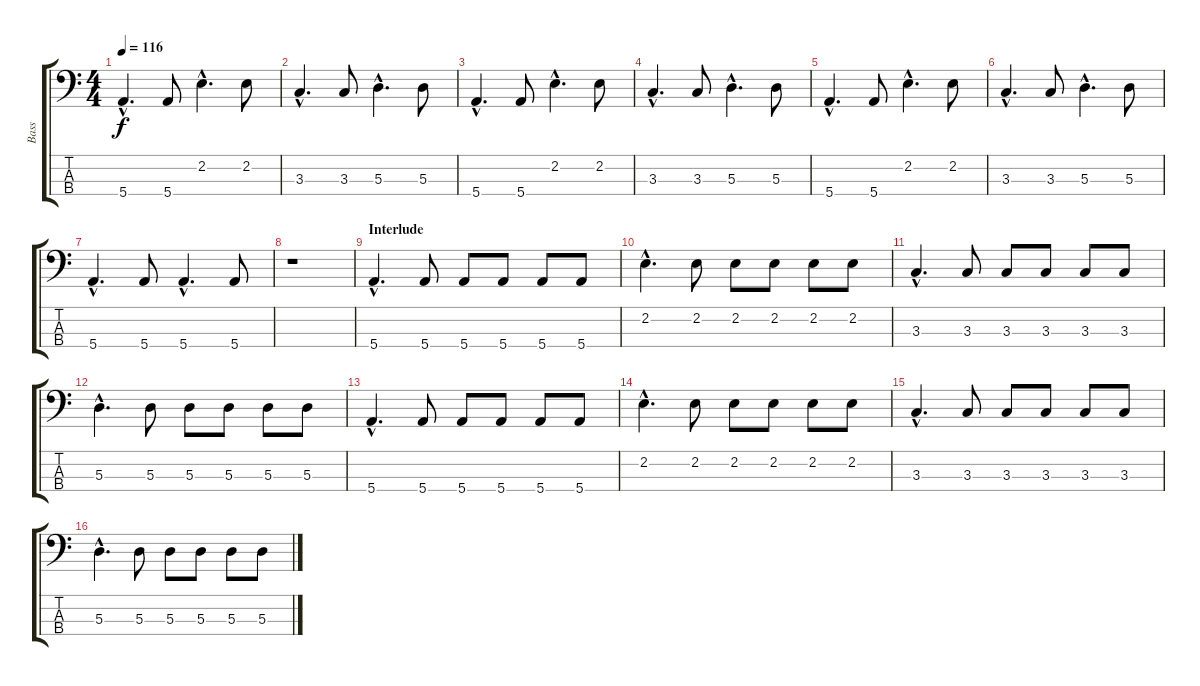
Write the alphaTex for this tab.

\track ("Bass" "Bass") {instrument electricbassfinger}
\staff {score tabs}
\tuning (G2 D2 A1 E1) {hide}
\ts (4 4)
\tempo 116
\clef f4
\ks c
5.4{hac}.4{d dy f} 5.4.8 2.2{hac}.4{d} 2.2.8 |
3.3{hac}.4{d} 3.3.8 5.3{hac}.4{d} 5.3.8 |
5.4{hac}.4{d} 5.4.8 2.2{hac}.4{d} 2.2.8 |
3.3{hac}.4{d} 3.3.8 5.3{hac}.4{d} 5.3.8 |
5.4{hac}.4{d} 5.4.8 2.2{hac}.4{d} 2.2.8 |
3.3{hac}.4{d} 3.3.8 5.3{hac}.4{d} 5.3.8 |
5.4{hac}.4{d} 5.4.8 5.4{hac}.4{d} 5.4.8 |
r.1 |
\section ("" "Interlude")
5.4{hac}.4{d} 5.4.8 5.4.8 5.4.8 5.4.8 5.4.8 |
2.2{hac}.4{d} 2.2.8 2.2.8 2.2.8 2.2.8 2.2.8 |
3.3{hac}.4{d} 3.3.8 3.3.8 3.3.8 3.3.8 3.3.8 |
5.3{hac}.4{d} 5.3.8 5.3.8 5.3.8 5.3.8 5.3.8 |
5.4{hac}.4{d} 5.4.8 5.4.8 5.4.8 5.4.8 5.4.8 |
2.2{hac}.4{d} 2.2.8 2.2.8 2.2.8 2.2.8 2.2.8 |
3.3{hac}.4{d} 3.3.8 3.3.8 3.3.8 3.3.8 3.3.8 |
5.3{hac}.4{d} 5.3.8 5.3.8 5.3.8 5.3.8 5.3.8
